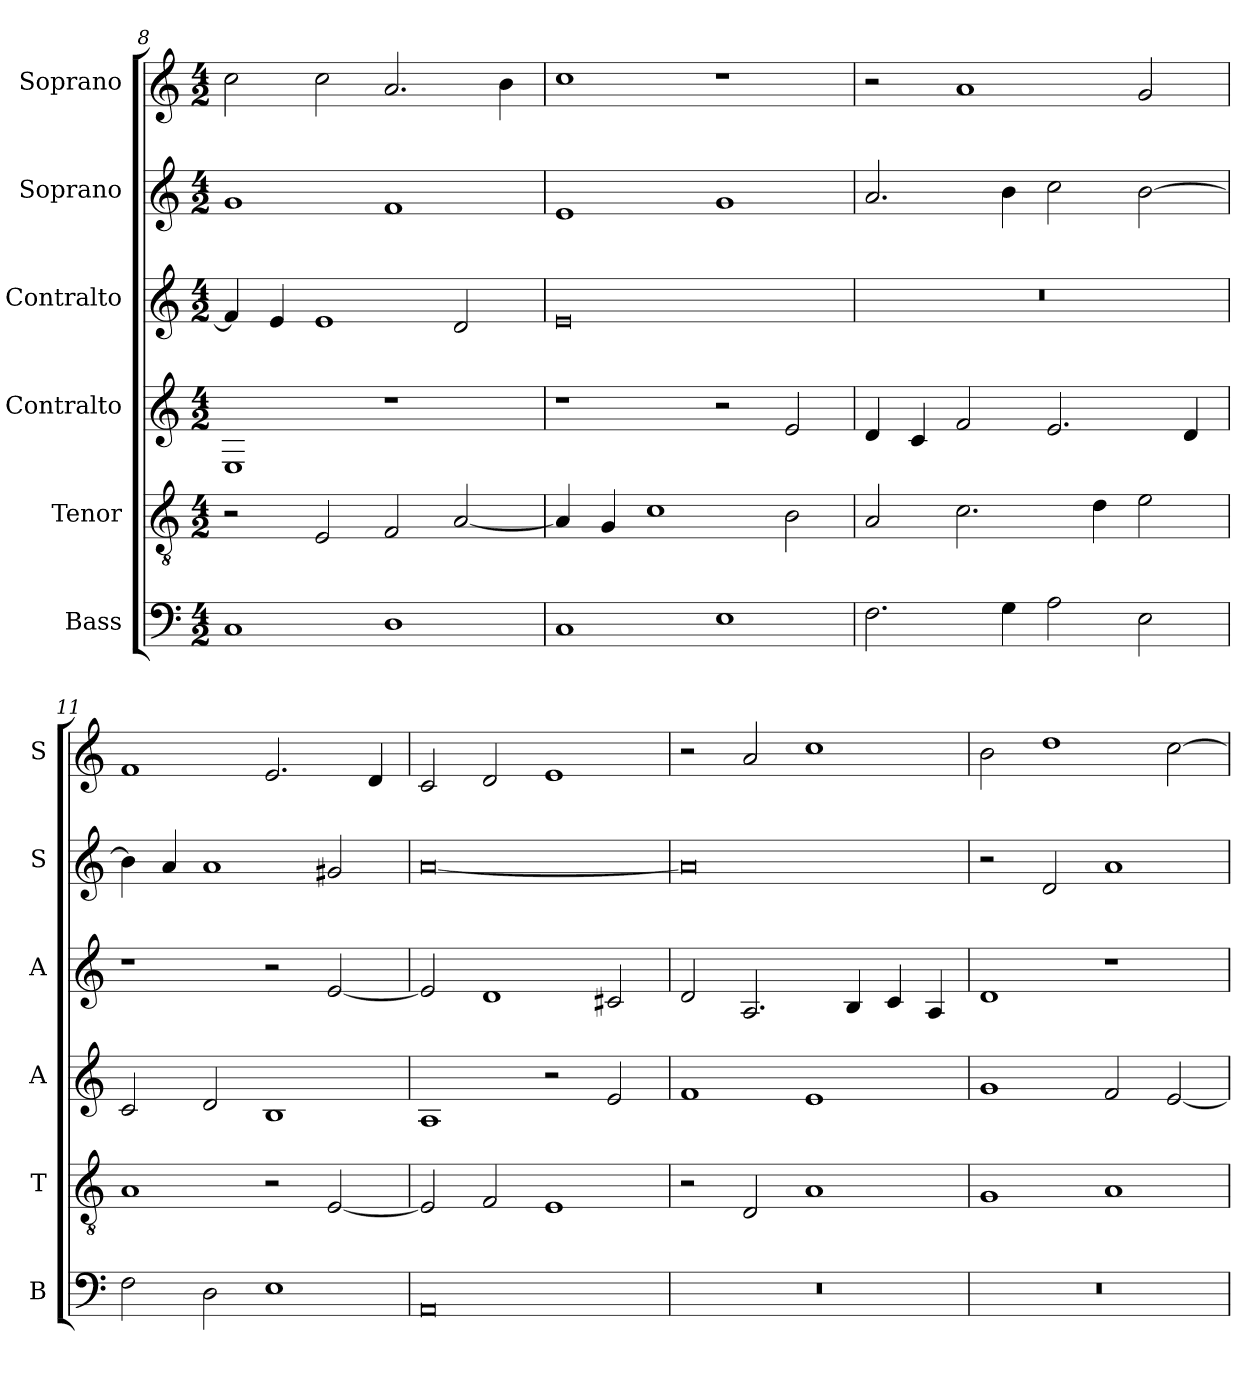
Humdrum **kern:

**kern	**kern	**kern	**kern	**kern	**kern
*part6	*part5	*part4	*part3	*part2	*part1
*staff6	*staff5	*staff4	*staff3	*staff2	*staff1
*I"Bass	*I"Tenor	*I"Contralto	*I"Contralto	*I"Soprano	*I"Soprano
*I'B	*I'T	*I'A	*I'A	*I'S	*I'S
*clefF4	*clefGv2	*clefG2	*clefG2	*clefG2	*clefG2
*k[]	*k[]	*k[]	*k[]	*k[]	*k[]
*E:phr	*E:phr	*E:phr	*E:phr	*E:phr	*E:phr
*M4/2	*M4/2	*M4/2	*M4/2	*M4/2	*M4/2
=8	=8	=8	=8	=8	=8
1C	2r	1E	4f]	1g	2cc
.	.	.	4e	.	.
.	2E	.	1e	.	2cc
1D	2F	1r	.	1f	2.a
.	[2A	.	2d	.	.
.	.	.	.	.	4b
=9	=9	=9	=9	=9	=9
1C	4A]	1r	0e	1e	1cc
.	4G	.	.	.	.
.	1c	.	.	.	.
1E	.	2r	.	1g	1r
.	2B	2e	.	.	.
=10	=10	=10	=10	=10	=10
2.F	2A	4d	0r	2.a	2r
.	.	4c	.	.	.
.	2.c	2f	.	.	1a
4G	.	.	.	4b	.
2A	.	2.e	.	2cc	.
.	4d	.	.	.	.
2E	2e	.	.	[2b	2g
.	.	4d	.	.	.
=11	=11	=11	=11	=11	=11
2F	1A	2c	1r	4b]	1f
.	.	.	.	4a	.
2D	.	2d	.	1a	.
1E	2r	1B	2r	.	2.e
.	[2E	.	[2e	2g#X	.
.	.	.	.	.	4d
=12	=12	=12	=12	=12	=12
0AA	2E]	1A	2e]	[0a	2c
.	2F	.	1d	.	2d
.	1E	2r	.	.	1e
.	.	2e	2c#X	.	.
=13	=13	=13	=13	=13	=13
0r	2r	1f	2d	0a]	2r
.	2D	.	2.A	.	2a
.	1A	1e	.	.	1cc
.	.	.	4B	.	.
.	.	.	4c	.	.
.	.	.	4A	.	.
=14	=14	=14	=14	=14	=14
0r	1G	1g	1d	2r	2b
.	.	.	.	2d	1dd
.	1A	2f	1r	1a	.
.	.	[2e	.	.	[2cc
=	=	=	=	=	=
*-	*-	*-	*-	*-	*-
